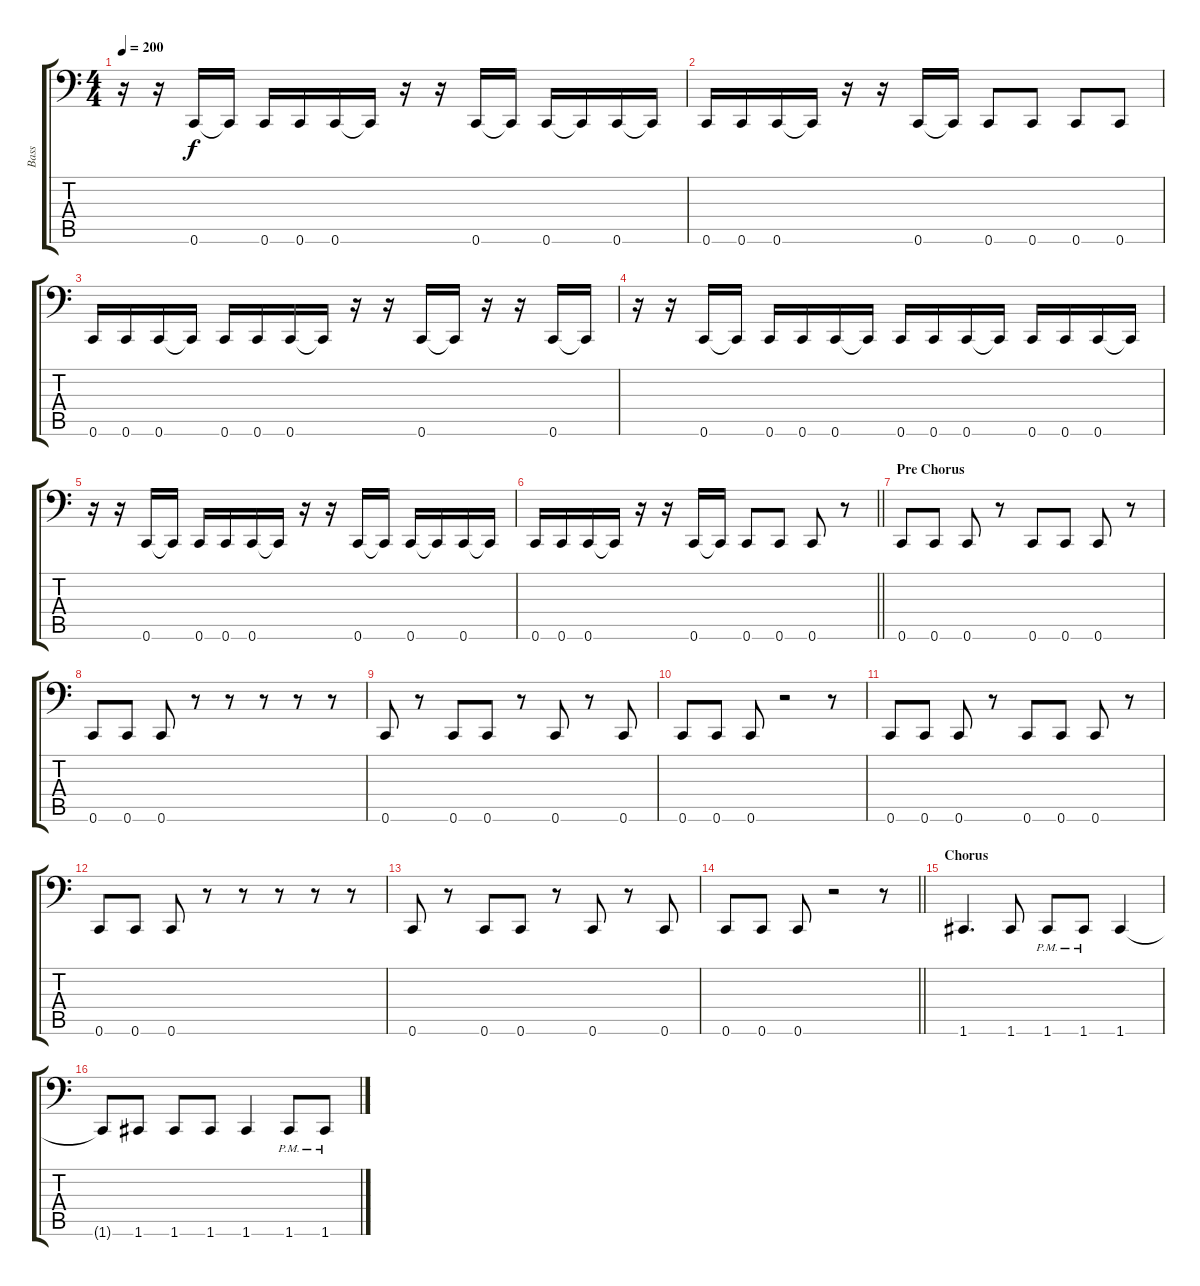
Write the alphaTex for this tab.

\track ("Bass" "Bass") {instrument electricbasspick}
\staff {score tabs}
\tuning (D3 A2 F2 C2 G1 C1) {hide}
\ts (4 4)
\tempo 200
\clef f4
\ks c
r.16{dy f} r.16 0.6.16 0.6{t}.16 0.6.16 0.6.16 0.6.16 0.6{t}.16 r.16 r.16 0.6.16 0.6{t}.16 0.6.16 0.6{t}.16 0.6.16 0.6{t}.16 |
0.6.16 0.6.16 0.6.16 0.6{t}.16 r.16 r.16 0.6.16 0.6{t}.16 0.6.8 0.6.8 0.6.8 0.6.8 |
0.6.16 0.6.16 0.6.16 0.6{t}.16 0.6.16 0.6.16 0.6.16 0.6{t}.16 r.16 r.16 0.6.16 0.6{t}.16 r.16 r.16 0.6.16 0.6{t}.16 |
r.16 r.16 0.6.16 0.6{t}.16 0.6.16 0.6.16 0.6.16 0.6{t}.16 0.6.16 0.6.16 0.6.16 0.6{t}.16 0.6.16 0.6.16 0.6.16 0.6{t}.16 |
r.16 r.16 0.6.16 0.6{t}.16 0.6.16 0.6.16 0.6.16 0.6{t}.16 r.16 r.16 0.6.16 0.6{t}.16 0.6.16 0.6{t}.16 0.6.16 0.6{t}.16 |
\barLineRight lightlight
0.6.16 0.6.16 0.6.16 0.6{t}.16 r.16 r.16 0.6.16 0.6{t}.16 0.6.8 0.6.8 0.6.8 r.8 |
\section ("" "Pre Chorus")
0.6.8 0.6.8 0.6.8 r.8 0.6.8 0.6.8 0.6.8 r.8 |
0.6.8 0.6.8 0.6.8 r.8 r.8 r.8 r.8 r.8 |
0.6.8 r.8 0.6.8 0.6.8 r.8 0.6.8 r.8 0.6.8 |
0.6.8 0.6.8 0.6.8 r.2 r.8 |
0.6.8 0.6.8 0.6.8 r.8 0.6.8 0.6.8 0.6.8 r.8 |
0.6.8 0.6.8 0.6.8 r.8 r.8 r.8 r.8 r.8 |
0.6.8 r.8 0.6.8 0.6.8 r.8 0.6.8 r.8 0.6.8 |
\barLineRight lightlight
0.6.8 0.6.8 0.6.8 r.2 r.8 |
\section ("" "Chorus")
1.6.4{d} 1.6.8 1.6{pm}.8 1.6{pm}.8 1.6.4 |
1.6{t}.8 1.6.8 1.6.8 1.6.8 1.6.4 1.6{pm}.8 1.6{pm}.8
